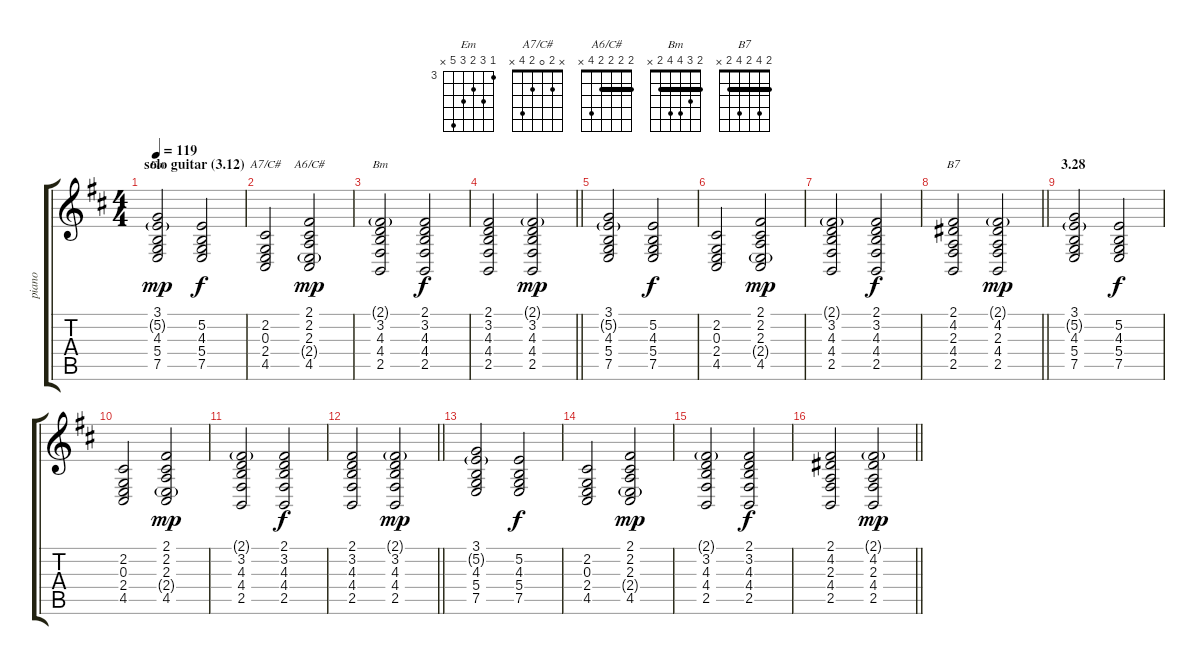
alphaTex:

\track ("piano" "piano") {instrument electricpiano1}
\staff {score tabs}
\tuning (E4 B3 G3 D3 A2 E2) {hide}
\chord ("Em" 3 5 4 5 7 x) {firstfret 3}
\chord ("A7/C#" x 2 0 2 4 x)
\chord ("A6/C#" 2 2 2 2 4 x) {barre 2}
\chord ("Bm" 2 3 4 4 2 x) {barre 2}
\chord ("B7" 2 4 2 4 2 x) {barre 2}
\ts (4 4)
\section ("" "solo guitar (3.12)")
\tempo 119
\clef g2
\ks d
(3.1 5.2{g} 4.3 5.4 7.5).2{ch "Em" dy mp} (5.2 4.3 5.4 7.5).2{dy f} |
(2.2 0.3 2.4 4.5).2{ch "A7/C#"} (2.1 2.2 2.3 2.4{g} 4.5).2{ch "A6/C#" dy mp} |
(2.1{g} 3.2 4.3 4.4 2.5).2{ch "Bm"} (2.1 3.2 4.3 4.4 2.5).2{dy f} |
\barLineRight lightlight
(2.1 3.2 4.3 4.4 2.5).2 (2.1{g} 3.2 4.3 4.4 2.5).2{dy mp} |
(3.1 5.2{g} 4.3 5.4 7.5).2 (5.2 4.3 5.4 7.5).2{dy f} |
(2.2 0.3 2.4 4.5).2 (2.1 2.2 2.3 2.4{g} 4.5).2{dy mp} |
(2.1{g} 3.2 4.3 4.4 2.5).2 (2.1 3.2 4.3 4.4 2.5).2{dy f} |
\barLineRight lightlight
(2.1 4.2 2.3 4.4 2.5).2{ch "B7"} (2.1{g} 4.2 2.3 4.4 2.5).2{dy mp} |
\section ("" "3.28")
(3.1 5.2{g} 4.3 5.4 7.5).2 (5.2 4.3 5.4 7.5).2{dy f} |
(2.2 0.3 2.4 4.5).2 (2.1 2.2 2.3 2.4{g} 4.5).2{dy mp} |
(2.1{g} 3.2 4.3 4.4 2.5).2 (2.1 3.2 4.3 4.4 2.5).2{dy f} |
\barLineRight lightlight
(2.1 3.2 4.3 4.4 2.5).2 (2.1{g} 3.2 4.3 4.4 2.5).2{dy mp} |
(3.1 5.2{g} 4.3 5.4 7.5).2 (5.2 4.3 5.4 7.5).2{dy f} |
(2.2 0.3 2.4 4.5).2 (2.1 2.2 2.3 2.4{g} 4.5).2{dy mp} |
(2.1{g} 3.2 4.3 4.4 2.5).2 (2.1 3.2 4.3 4.4 2.5).2{dy f} |
\barLineRight lightlight
(2.1 4.2 2.3 4.4 2.5).2 (2.1{g} 4.2 2.3 4.4 2.5).2{dy mp}
